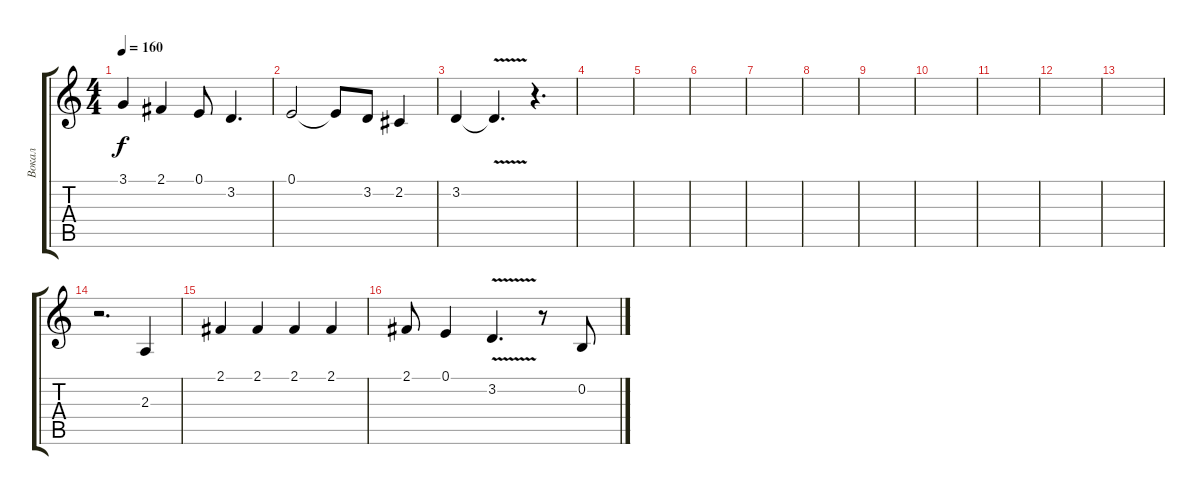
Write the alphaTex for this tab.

\track ("Вокал" "Вокал") {instrument tuba}
\staff {score tabs}
\tuning (E4 B3 G3 D3 A2 E2) {hide}
\ts (4 4)
\tempo 160
\clef g2
\ks c
3.1.4{dy f} 2.1.4 0.1.8 3.2.4{d} |
0.1.2 0.1{t}.8 3.2.8 2.2.4 |
3.2.4 3.2{v t}.4{d} r.4{d} |
|
|
|
|
|
|
|
|
|
|
r.2{d} 2.3.4 |
2.1.4 2.1.4 2.1.4 2.1.4 |
2.1.8 0.1.4 3.2{v}.4{d} r.8 0.2.8
